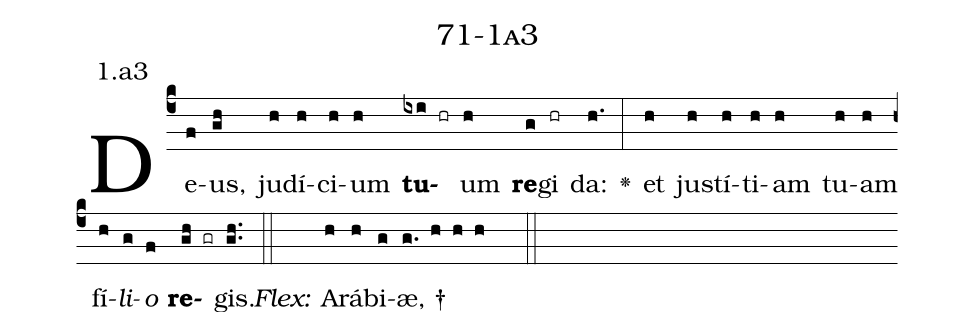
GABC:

name: 71-1a3;
annotation: 1.a3;
%%
(c4)De(f)us,(gh) ju(h)dí(h)ci(h)um(h) <b>tu</b>(ixi hr)um(h) <b>re</b>(g)gi(hr) da:(h.) <v>\greheightstar</v>(:) et(h) jus(h)tí(h)ti(h)am(h) tu(h)am(h) fí(h)<i>li</i>(g)<i>o</i>(f) <b>re</b>(gh gr)gis.(gh..) (::)
<i>Flex:</i>()  A(h)rá(h)bi(g)æ, †(g. h h h  ::)

%E(h) u(h) o(g) u(f) a(gh) e.(gh..) (::)
